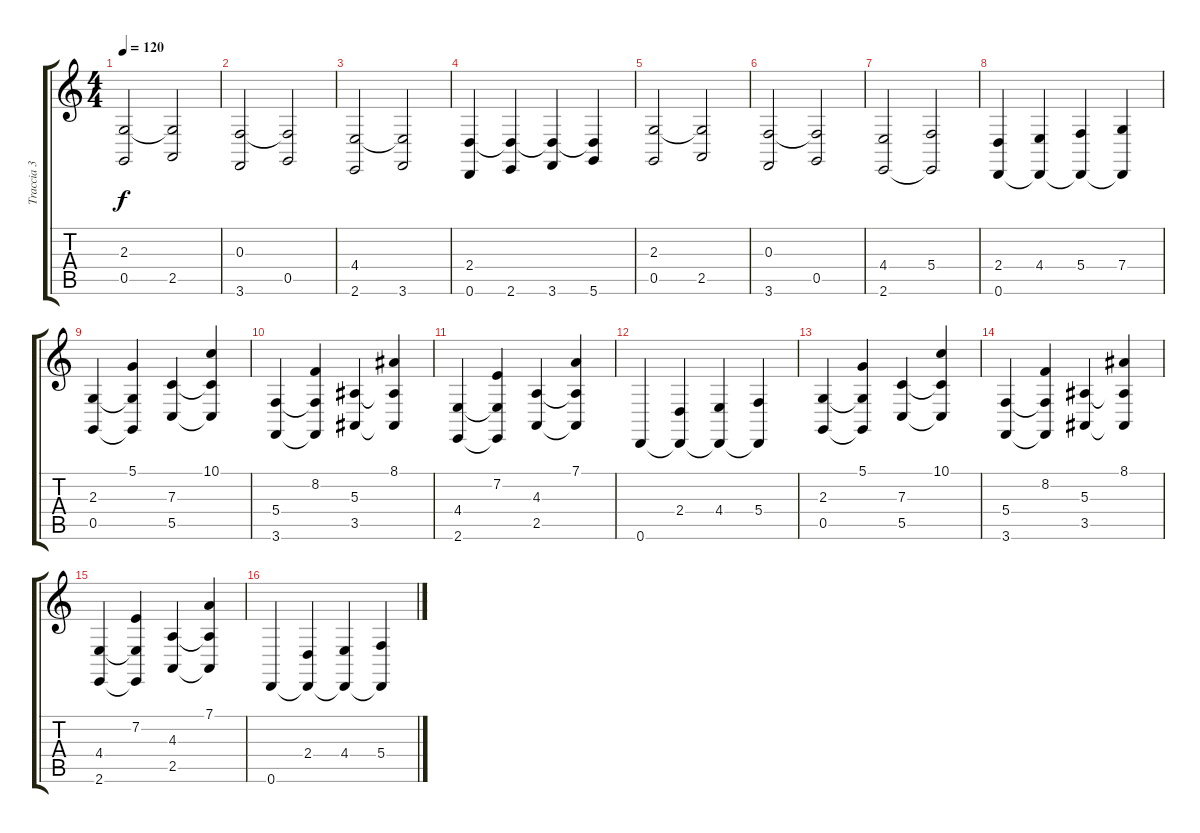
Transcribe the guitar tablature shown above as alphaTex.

\track ("Traccia 3" "Traccia 3") {instrument choiraahs}
\staff {score tabs}
\tuning (D4 A3 F3 C3 G2 D2) {hide}
\ts (4 4)
\tempo 120
\clef g2
\ks c
(2.3 0.5).2{dy f instrument choiraahs} (2.3{t} 2.5).2 |
(0.3 3.6).2 (0.3{t} 0.5).2 |
(4.4 2.6).2 (4.4{t} 3.6).2 |
(2.4 0.6).4 (2.4{t} 2.6).4 (2.4{t} 3.6).4 (2.4{t} 5.6).4 |
(2.3 0.5).2 (2.3{t} 2.5).2 |
(0.3 3.6).2 (0.3{t} 0.5).2 |
(4.4 2.6).2 (5.4 2.6{t}).2 |
(2.4 0.6).4 (4.4 0.6{t}).4 (5.4 0.6{t}).4 (7.4 0.6{t}).4 |
(2.3 0.5).4{volume 13} (5.1 2.3{t} 0.5{t}).4 (7.3 5.5).4 (10.1 7.3{t} 5.5{t}).4 |
(5.4 3.6).4 (8.2 5.4{t} 3.6{t}).4 (5.3 3.5).4 (8.1 5.3{t} 3.5{t}).4 |
(4.4 2.6).4 (7.2 4.4{t} 2.6{t}).4 (4.3 2.5).4 (7.1 4.3{t} 2.5{t}).4 |
0.6.4 (2.4 0.6{t}).4 (4.4 0.6{t}).4 (5.4 0.6{t}).4 |
(2.3 0.5).4 (5.1 2.3{t} 0.5{t}).4 (7.3 5.5).4 (10.1 7.3{t} 5.5{t}).4 |
(5.4 3.6).4 (8.2 5.4{t} 3.6{t}).4 (5.3 3.5).4 (8.1 5.3{t} 3.5{t}).4 |
(4.4 2.6).4 (7.2 4.4{t} 2.6{t}).4 (4.3 2.5).4 (7.1 4.3{t} 2.5{t}).4 |
0.6.4 (2.4 0.6{t}).4 (4.4 0.6{t}).4 (5.4 0.6{t}).4
